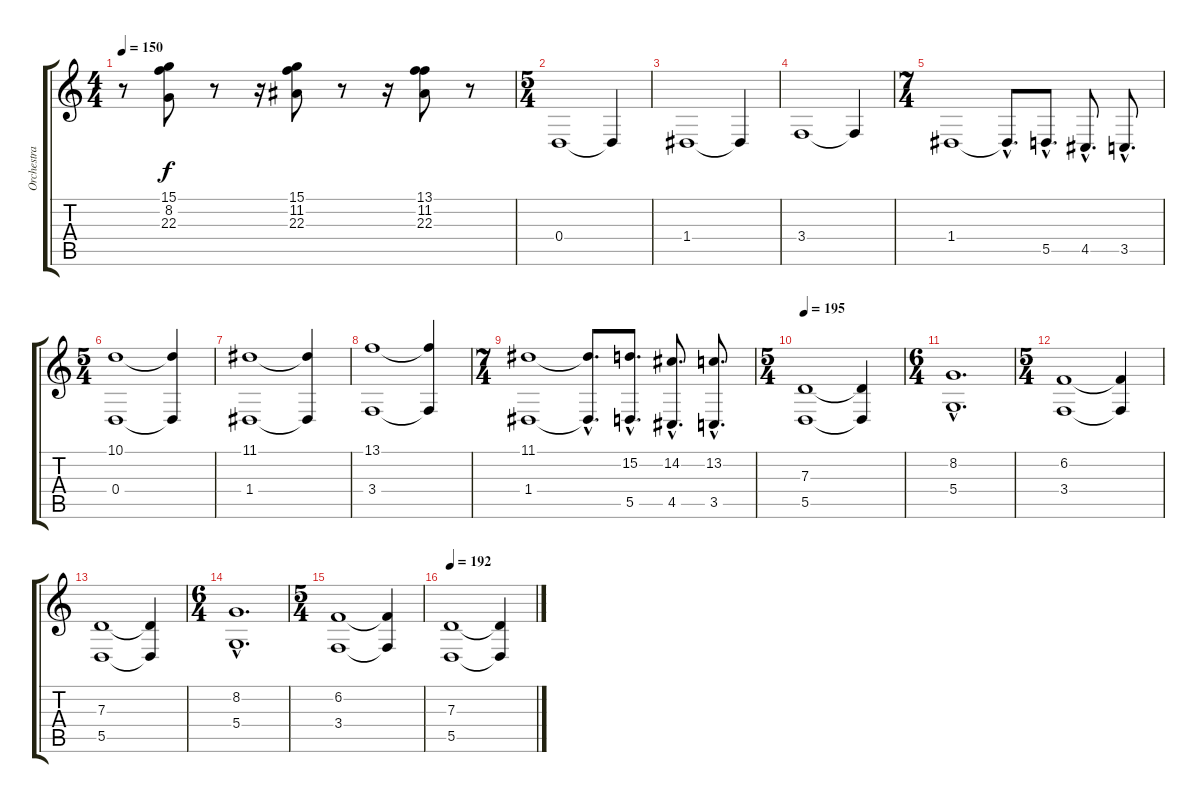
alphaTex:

\track ("Orchestra Of Eternity" "Orchestra ") {instrument stringensemble1}
\staff {score tabs}
\tuning (E4 B3 G3 D3 A2 E2) {hide}
\ts (4 4)
\tempo 150
\clef g2
\ks c
r.8{dy f} (15.1 8.2 22.3).8 r.8 r.16 (15.1 11.2 22.3).8 r.8 r.16 (13.1 11.2 22.3).8 r.8 |
\ts (5 4)
0.4.1 0.4{t}.4 |
1.4.1 1.4{t}.4 |
3.4.1 3.4{t}.4 |
\ts (7 4)
1.4.1 1.4{hac t}.8{d} 5.5{hac}.8{d} 4.5{hac}.8{d} 3.5{hac}.8{d} |
\ts (5 4)
(10.1 0.4).1 (10.1{t} 0.4{t}).4 |
(11.1 1.4).1 (11.1{t} 1.4{t}).4 |
(13.1 3.4).1 (13.1{t} 3.4{t}).4 |
\ts (7 4)
(11.1 1.4).1 (11.1{hac t} 1.4{hac t}).8{d} (15.2{hac} 5.5{hac}).8{d} (14.2{hac} 4.5{hac}).8{d} (13.2{hac} 3.5{hac}).8{d} |
\ts (5 4)
\tempo 195
(7.3 5.5).1 (7.3{t} 5.5{t}).4 |
\ts (6 4)
(8.2{hac} 5.4{hac}).1{d} |
\ts (5 4)
(6.2 3.4).1 (6.2{t} 3.4{t}).4 |
(7.3 5.5).1 (7.3{t} 5.5{t}).4 |
\ts (6 4)
(8.2{hac} 5.4{hac}).1{d} |
\ts (5 4)
(6.2 3.4).1 (6.2{t} 3.4{t}).4 |
\tempo 192
(7.3 5.5).1 (7.3{t} 5.5{t}).4
